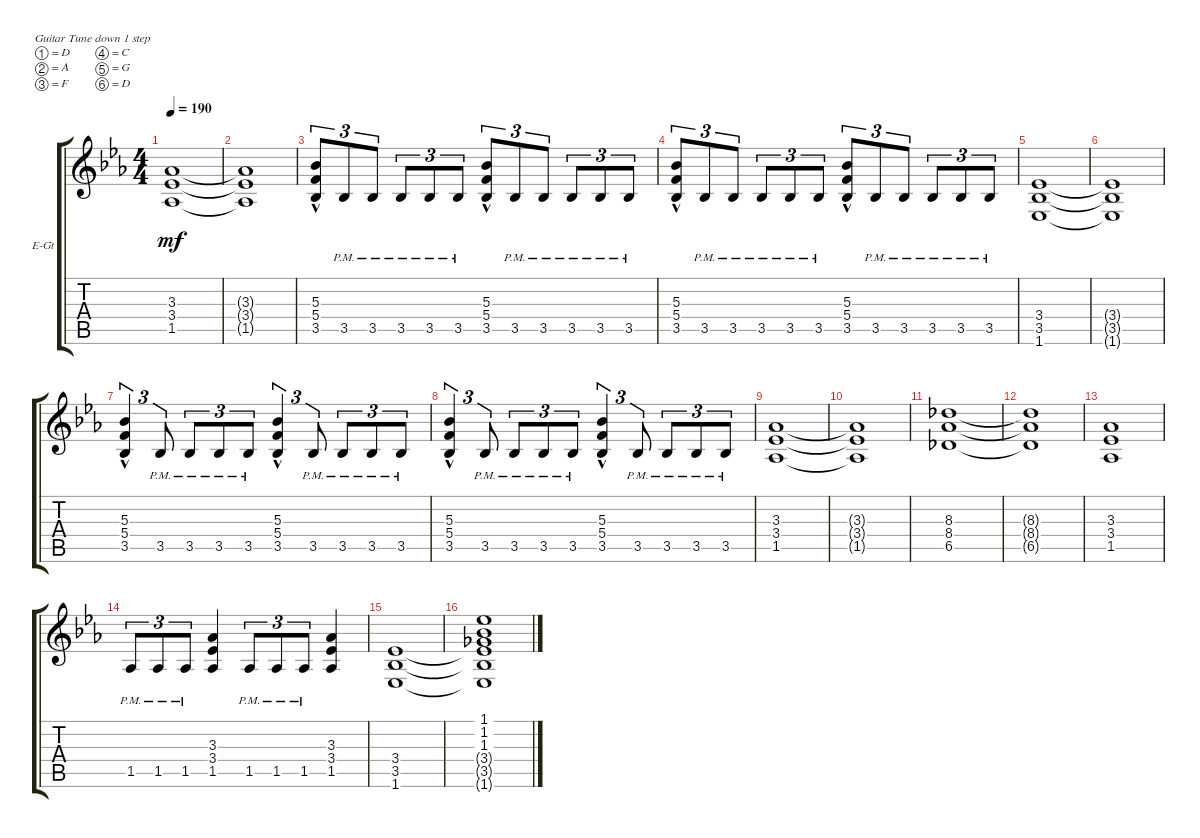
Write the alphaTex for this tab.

\defaultSystemsLayout 4
\bracketExtendMode groupsimilarinstruments
\firstSystemTrackNameOrientation horizontal
\otherSystemsTrackNameOrientation horizontal
\track ("Rithm Guitar 1" "E-Gt") {instrument distortionguitar}
\staff {score tabs}
\tuning (D4 A3 F3 C3 G2 D2)
\ts (4 4)
\tempo 190
\clef g2
\ks cminor
(1.5 3.4 3.3).1{dy mf} |
(1.5{t} 3.4{t} 3.3{t}).1 |
(5.4{hac} 3.5{hac} 5.3{hac}).8{tu (3 2)} 3.5{pm}.8{tu (3 2)} 3.5{pm}.8{tu (3 2)} 3.5{pm}.8{tu (3 2)} 3.5{pm}.8{tu (3 2)} 3.5{pm}.8{tu (3 2)} (3.5{hac} 5.4{hac} 5.3{hac}).8{tu (3 2)} 3.5{pm}.8{tu (3 2)} 3.5{pm}.8{tu (3 2)} 3.5{pm}.8{tu (3 2)} 3.5{pm}.8{tu (3 2)} 3.5{pm}.8{tu (3 2)} |
(5.4{hac} 3.5{hac} 5.3{hac}).8{tu (3 2)} 3.5{pm}.8{tu (3 2)} 3.5{pm}.8{tu (3 2)} 3.5{pm}.8{tu (3 2)} 3.5{pm}.8{tu (3 2)} 3.5{pm}.8{tu (3 2)} (3.5{hac} 5.4{hac} 5.3{hac}).8{tu (3 2)} 3.5{pm}.8{tu (3 2)} 3.5{pm}.8{tu (3 2)} 3.5{pm}.8{tu (3 2)} 3.5{pm}.8{tu (3 2)} 3.5{pm}.8{tu (3 2)} |
(3.4 3.5 1.6).1 |
(3.4{t} 3.5{t} 1.6{t}).1 |
(3.5{hac} 5.4{hac} 5.3{hac}).4{tu (3 2)} 3.5{pm}.8{tu (3 2)} 3.5{pm}.8{tu (3 2)} 3.5{pm}.8{tu (3 2)} 3.5{pm}.8{tu (3 2)} (3.5{hac} 5.4{hac} 5.3{hac}).4{tu (3 2)} 3.5{pm}.8{tu (3 2)} 3.5{pm}.8{tu (3 2)} 3.5{pm}.8{tu (3 2)} 3.5{pm}.8{tu (3 2)} |
(3.5{hac} 5.4{hac} 5.3{hac}).4{tu (3 2)} 3.5{pm}.8{tu (3 2)} 3.5{pm}.8{tu (3 2)} 3.5{pm}.8{tu (3 2)} 3.5{pm}.8{tu (3 2)} (3.5{hac} 5.4{hac} 5.3{hac}).4{tu (3 2)} 3.5{pm}.8{tu (3 2)} 3.5{pm}.8{tu (3 2)} 3.5{pm}.8{tu (3 2)} 3.5{pm}.8{tu (3 2)} |
(1.5 3.4 3.3).1 |
(3.4{t} 3.3{t} 1.5{t}).1 |
(6.5 8.4 8.3).1 |
(6.5{t} 8.4{t} 8.3{t}).1 |
(1.5 3.4 3.3).1 |
1.5{pm}.8{tu (3 2)} 1.5{pm}.8{tu (3 2)} 1.5{pm}.8{tu (3 2)} (1.5 3.4 3.3).4 1.5{pm}.8{tu (3 2)} 1.5{pm}.8{tu (3 2)} 1.5{pm}.8{tu (3 2)} (1.5 3.4 3.3).4 |
(1.6 3.5 3.4).1 |
(1.6{t} 3.5{t} 3.4{t} 1.3 1.2 1.1).1
